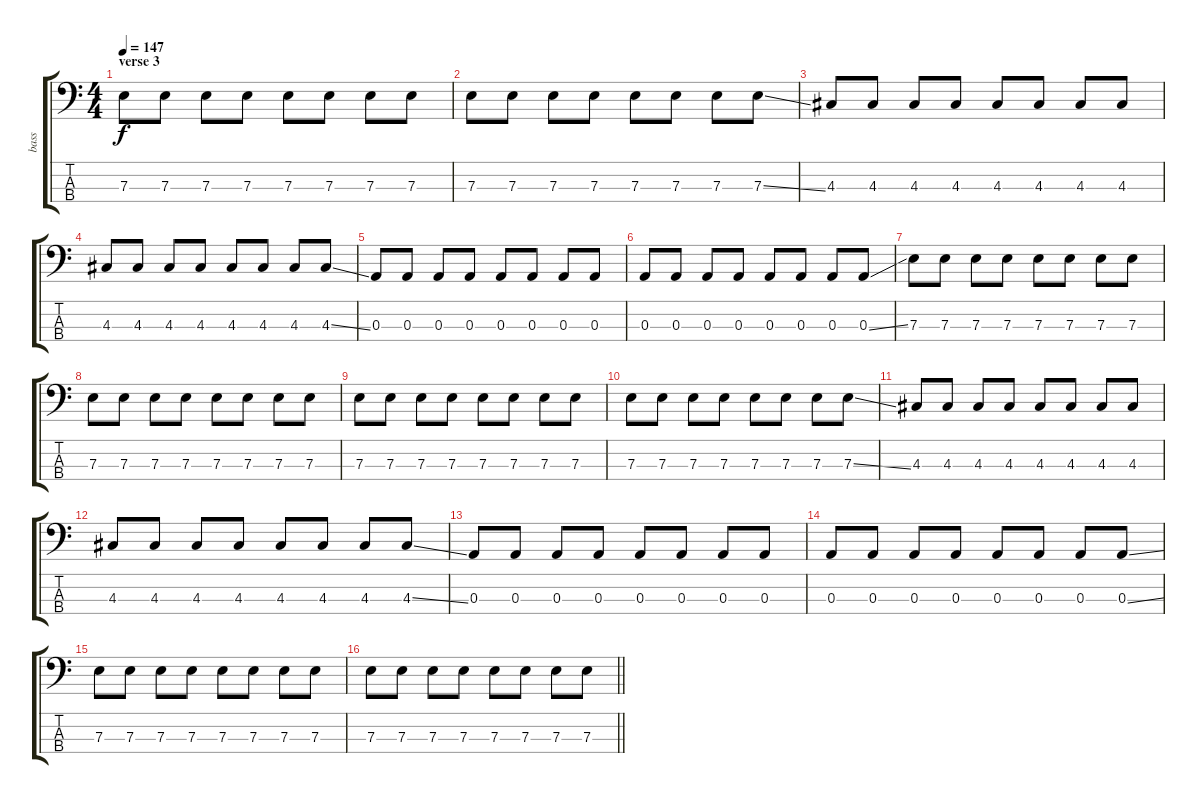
\track ("bass" "bass") {instrument overdrivenguitar}
\staff {score tabs}
\tuning (G2 D2 A1 E1) {hide}
\ts (4 4)
\section ("" "verse 3")
\tempo 147
\clef f4
\ks c
7.3.8{dy f} 7.3.8 7.3.8 7.3.8 7.3.8 7.3.8 7.3.8 7.3.8 |
7.3.8 7.3.8 7.3.8 7.3.8 7.3.8 7.3.8 7.3.8 7.3{ss}.8 |
4.3.8 4.3.8 4.3.8 4.3.8 4.3.8 4.3.8 4.3.8 4.3.8 |
4.3.8 4.3.8 4.3.8 4.3.8 4.3.8 4.3.8 4.3.8 4.3{ss}.8 |
0.3.8 0.3.8 0.3.8 0.3.8 0.3.8 0.3.8 0.3.8 0.3.8 |
0.3.8 0.3.8 0.3.8 0.3.8 0.3.8 0.3.8 0.3.8 0.3{ss}.8 |
7.3.8 7.3.8 7.3.8 7.3.8 7.3.8 7.3.8 7.3.8 7.3.8 |
7.3.8 7.3.8 7.3.8 7.3.8 7.3.8 7.3.8 7.3.8 7.3.8 |
7.3.8 7.3.8 7.3.8 7.3.8 7.3.8 7.3.8 7.3.8 7.3.8 |
7.3.8 7.3.8 7.3.8 7.3.8 7.3.8 7.3.8 7.3.8 7.3{ss}.8 |
4.3.8 4.3.8 4.3.8 4.3.8 4.3.8 4.3.8 4.3.8 4.3.8 |
4.3.8 4.3.8 4.3.8 4.3.8 4.3.8 4.3.8 4.3.8 4.3{ss}.8 |
0.3.8 0.3.8 0.3.8 0.3.8 0.3.8 0.3.8 0.3.8 0.3.8 |
0.3.8 0.3.8 0.3.8 0.3.8 0.3.8 0.3.8 0.3.8 0.3{ss}.8 |
7.3.8 7.3.8 7.3.8 7.3.8 7.3.8 7.3.8 7.3.8 7.3.8 |
\barLineRight lightlight
7.3.8 7.3.8 7.3.8 7.3.8 7.3.8 7.3.8 7.3.8 7.3.8
